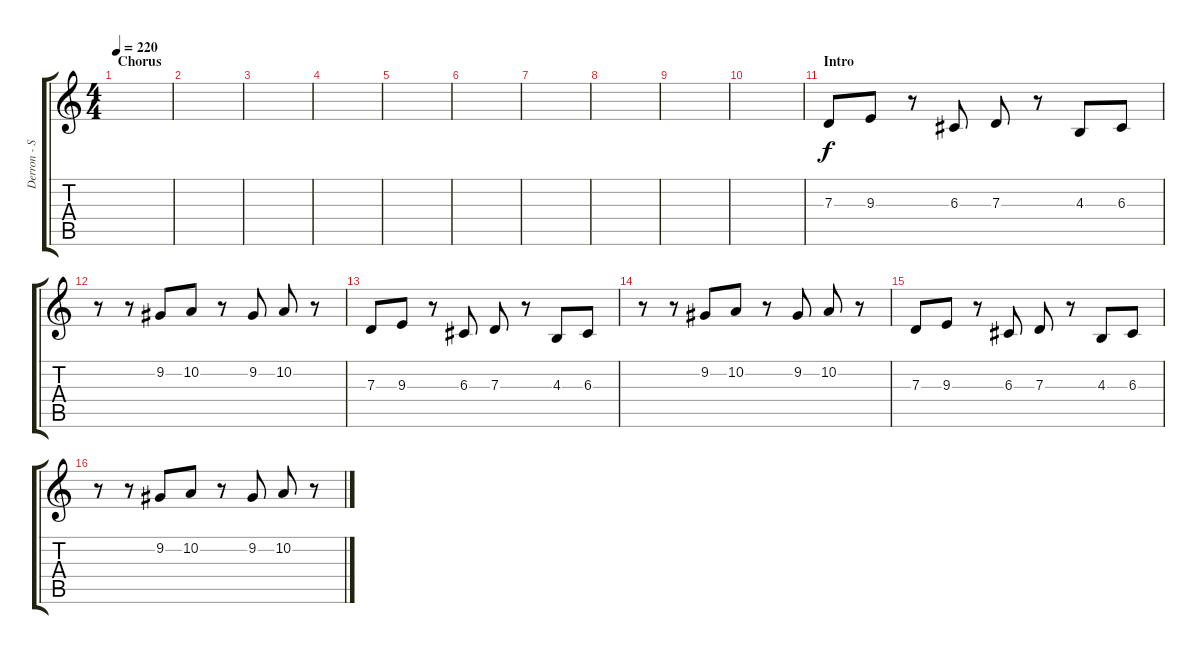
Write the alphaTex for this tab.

\track ("Derron - Sax" "Derron - S") {instrument tenorsax}
\staff {score tabs}
\tuning (E4 B3 G3 D3 A2 E2) {hide}
\ts (4 4)
\section ("" "Chorus")
\tempo 220
\clef g2
\ks c
|
|
|
|
|
|
|
|
|
|
\section ("" "Intro")
7.3.8 9.3.8 r.8 6.3.8 7.3.8 r.8 4.3.8 6.3.8 |
r.8 r.8 9.2.8 10.2.8 r.8 9.2.8 10.2.8 r.8 |
7.3.8 9.3.8 r.8 6.3.8 7.3.8 r.8 4.3.8 6.3.8 |
r.8 r.8 9.2.8 10.2.8 r.8 9.2.8 10.2.8 r.8 |
7.3.8 9.3.8 r.8 6.3.8 7.3.8 r.8 4.3.8 6.3.8 |
r.8 r.8 9.2.8 10.2.8 r.8 9.2.8 10.2.8 r.8
